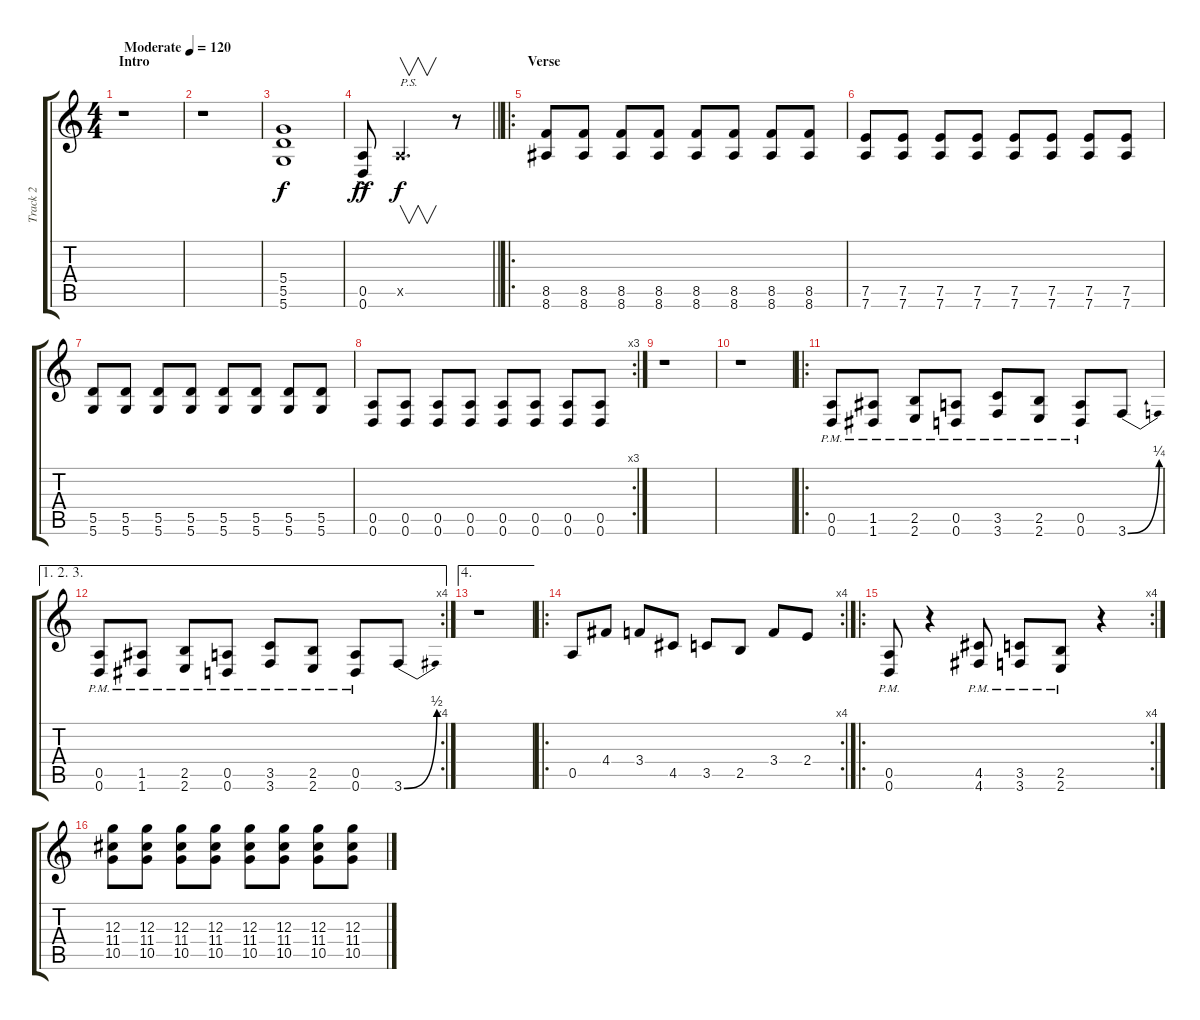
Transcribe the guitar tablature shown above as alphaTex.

\track ("Track 2" "Track 2") {instrument distortionguitar}
\staff {score tabs}
\tuning (E4 B3 G3 D3 A2 D2) {hide}
\ts (4 4)
\section ("" "Intro")
\tempo (120 "Moderate")
\clef g2
\ks c
r.1{dy f instrument distortionguitar} |
r.1 |
(5.4 5.5 5.6).1 |
\barLineRight lightlight
(0.5{ac} 0.6{ac}).8{dy ff} 0.5{x}.2{v d txt "P.S." dy f} r.8 |
\ro
\section ("" "Verse")
(8.5 8.6).8 (8.5 8.6).8 (8.5 8.6).8 (8.5 8.6).8 (8.5 8.6).8 (8.5 8.6).8 (8.5 8.6).8 (8.5 8.6).8 |
(7.5 7.6).8 (7.5 7.6).8 (7.5 7.6).8 (7.5 7.6).8 (7.5 7.6).8 (7.5 7.6).8 (7.5 7.6).8 (7.5 7.6).8 |
(5.5 5.6).8 (5.5 5.6).8 (5.5 5.6).8 (5.5 5.6).8 (5.5 5.6).8 (5.5 5.6).8 (5.5 5.6).8 (5.5 5.6).8 |
\rc 3
(0.5 0.6).8 (0.5 0.6).8 (0.5 0.6).8 (0.5 0.6).8 (0.5 0.6).8 (0.5 0.6).8 (0.5 0.6).8 (0.5 0.6).8 |
r.1 |
r.1 |
\ro
(0.5{pm} 0.6{pm}).8 (1.5{pm} 1.6{pm}).8 (2.5{pm} 2.6{pm}).8 (0.5{pm} 0.6{pm}).8 (3.5{pm} 3.6{pm}).8 (2.5{pm} 2.6{pm}).8 (0.5{pm} 0.6{pm}).8 3.6{be (bend 0 0 60 1)}.8 |
\ae (1 2 3)
\rc 4
(0.5{pm} 0.6{pm}).8 (1.5{pm} 1.6{pm}).8 (2.5{pm} 2.6{pm}).8 (0.5{pm} 0.6{pm}).8 (3.5{pm} 3.6{pm}).8 (2.5{pm} 2.6{pm}).8 (0.5{pm} 0.6{pm}).8 3.6{be (bend 0 0 60 2)}.8 |
\ae 4
r.1 |
\ro
\rc 4
0.5.8 4.4.8 3.4.8 4.5.8 3.5.8 2.5.8 3.4.8 2.4.8 |
\ro
\rc 4
(0.5{pm} 0.6).8 r.4 (4.5{pm} 4.6).8 (3.5{pm} 3.6).8 (2.5{pm} 2.6).8 r.4 |
(12.3 11.4 10.5).8 (12.3 11.4 10.5).8 (12.3 11.4 10.5).8 (12.3 11.4 10.5).8 (12.3 11.4 10.5).8 (12.3 11.4 10.5).8 (12.3 11.4 10.5).8 (12.3 11.4 10.5).8
